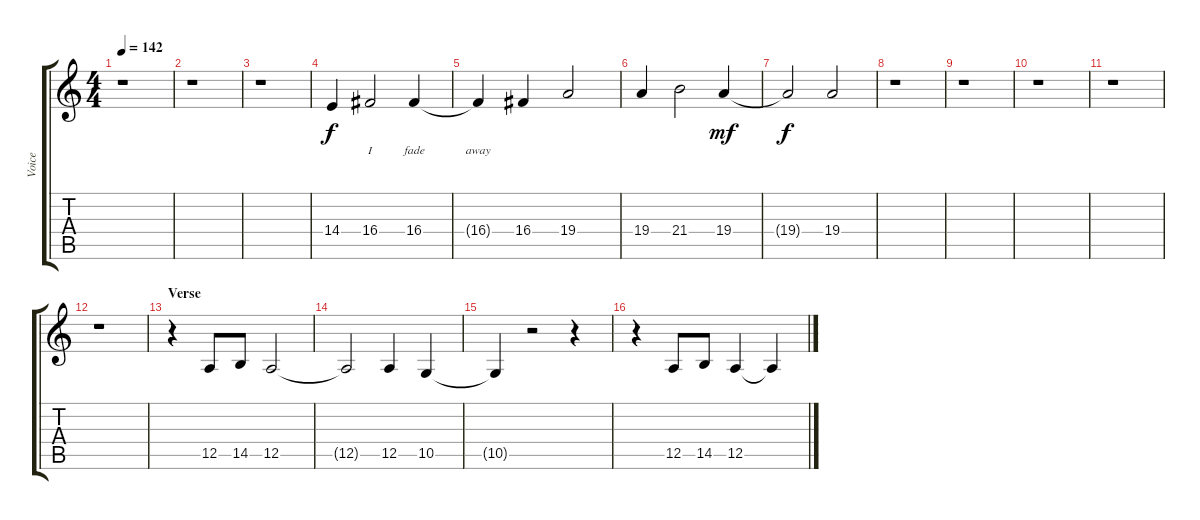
\track ("Voice" "Voice") {instrument lead2sawtooth}
\staff {score tabs}
\tuning (E4 B3 G3 D3 A2 E2) {hide}
\ts (4 4)
\tempo 142
\clef g2
\ks c
r.1{dy f} |
r.1 |
r.1 |
14.4.4{lyrics (0 "") lyrics (1 "") lyrics (2 "") lyrics (3 "") lyrics (4 "")} 16.4.2{lyrics (0 "I") lyrics (1 "") lyrics (2 "") lyrics (3 "") lyrics (4 "")} 16.4.4{lyrics (0 "fade") lyrics (1 "") lyrics (2 "") lyrics (3 "") lyrics (4 "")} |
16.4{t}.4{lyrics (0 "away") lyrics (1 "") lyrics (2 "") lyrics (3 "") lyrics (4 "")} 16.4.4 19.4.2 |
19.4.4 21.4.2 19.4.4{dy mf} |
19.4{t}.2{dy f} 19.4.2 |
r.1 |
r.1 |
r.1 |
r.1 |
r.1 |
\section ("" "Verse")
r.4 12.5.8 14.5.8 12.5.2 |
12.5{t}.2 12.5.4 10.5.4 |
10.5{t}.4 r.2 r.4 |
r.4 12.5.8 14.5.8 12.5.4 12.5{t}.4
